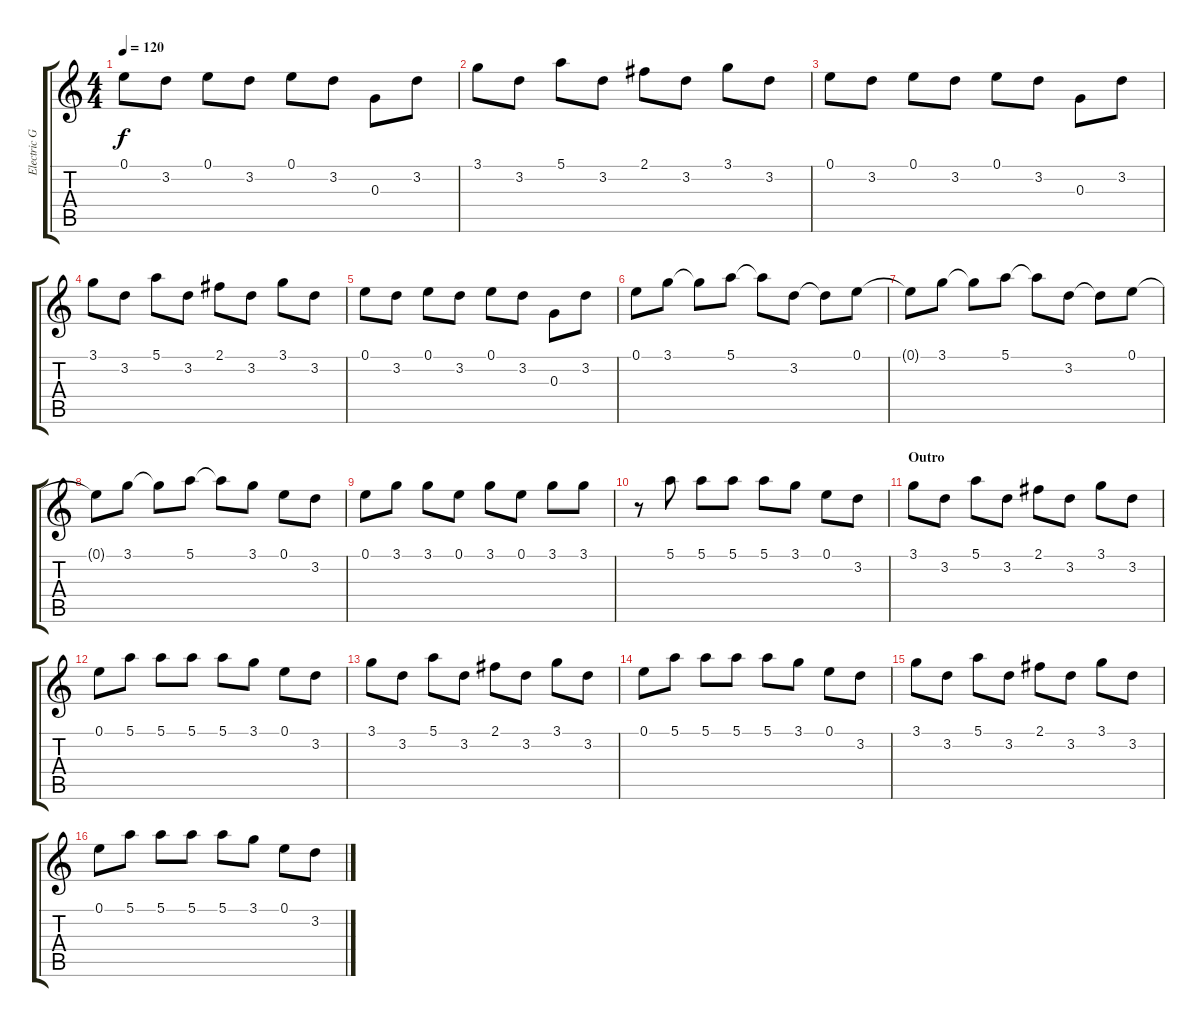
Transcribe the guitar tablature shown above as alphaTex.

\track ("Electric Guitar 2" "Electric G") {instrument electricguitarjazz}
\staff {score tabs}
\tuning (E4 B3 G3 D3 A2 E2) {hide}
\ts (4 4)
\tempo 120
\clef g2
\ks c
0.1.8{dy f} 3.2.8 0.1.8 3.2.8 0.1.8 3.2.8 0.3.8 3.2.8 |
3.1.8 3.2.8 5.1.8 3.2.8 2.1.8 3.2.8 3.1.8 3.2.8 |
0.1.8 3.2.8 0.1.8 3.2.8 0.1.8 3.2.8 0.3.8 3.2.8 |
3.1.8 3.2.8 5.1.8 3.2.8 2.1.8 3.2.8 3.1.8 3.2.8 |
0.1.8 3.2.8 0.1.8 3.2.8 0.1.8 3.2.8 0.3.8 3.2.8 |
0.1.8 3.1.8 3.1{t}.8 5.1.8 5.1{t}.8 3.2.8 3.2{t}.8 0.1.8 |
0.1{t}.8 3.1.8 3.1{t}.8 5.1.8 5.1{t}.8 3.2.8 3.2{t}.8 0.1.8 |
0.1{t}.8 3.1.8 3.1{t}.8 5.1.8 5.1{t}.8 3.1.8 0.1.8 3.2.8 |
0.1.8 3.1.8 3.1.8 0.1.8 3.1.8 0.1.8 3.1.8 3.1.8 |
r.8 5.1.8 5.1.8 5.1.8 5.1.8 3.1.8 0.1.8 3.2.8 |
\section ("" "Outro")
3.1.8 3.2.8 5.1.8 3.2.8 2.1.8 3.2.8 3.1.8 3.2.8 |
0.1.8 5.1.8 5.1.8 5.1.8 5.1.8 3.1.8 0.1.8 3.2.8 |
3.1.8 3.2.8 5.1.8 3.2.8 2.1.8 3.2.8 3.1.8 3.2.8 |
0.1.8 5.1.8 5.1.8 5.1.8 5.1.8 3.1.8 0.1.8 3.2.8 |
3.1.8 3.2.8 5.1.8 3.2.8 2.1.8 3.2.8 3.1.8 3.2.8 |
0.1.8 5.1.8 5.1.8 5.1.8 5.1.8 3.1.8 0.1.8 3.2.8
